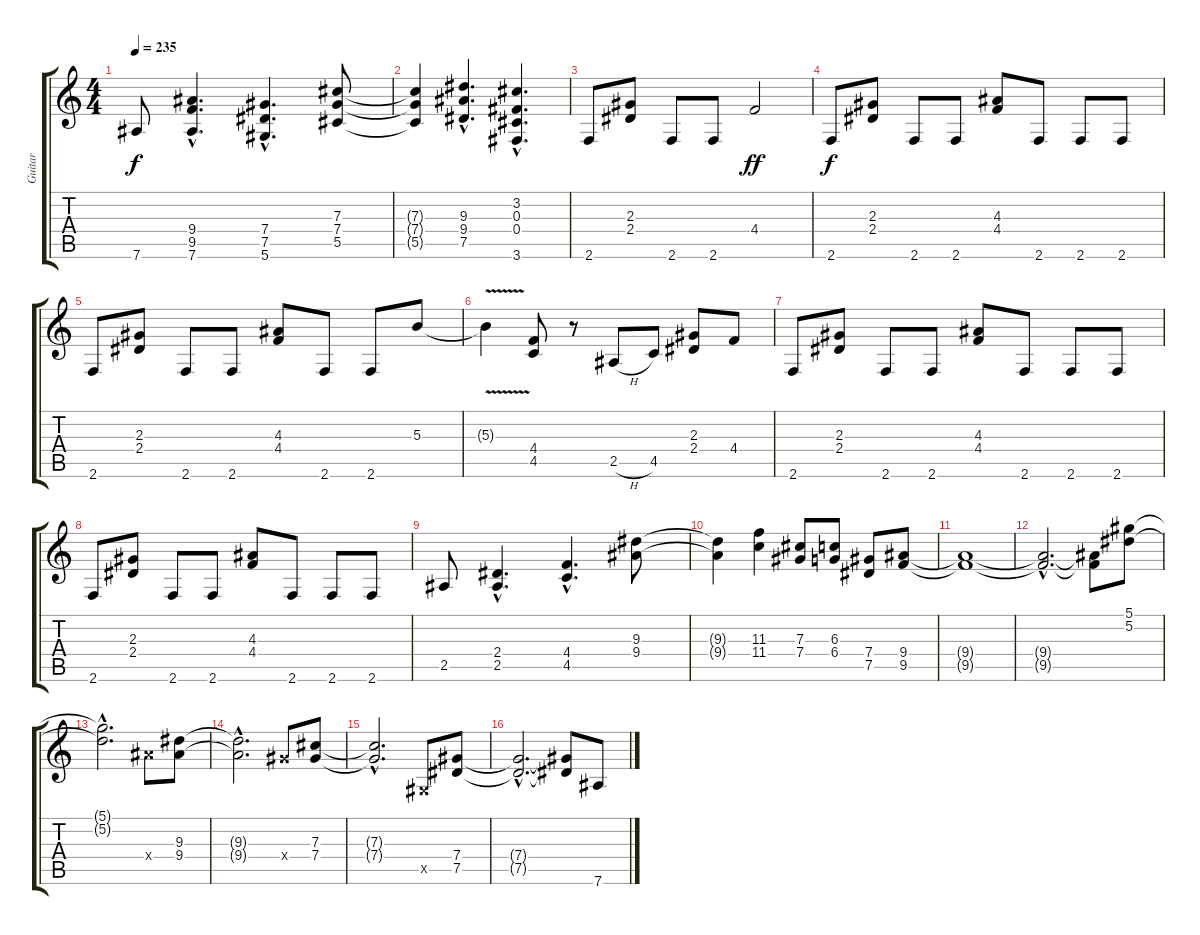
\track ("Guitar" "Guitar") {instrument overdrivenguitar}
\staff {score tabs}
\tuning (Eb4 Bb3 Gb3 Db3 Ab2 Eb2) {hide}
\ts (4 4)
\tempo 235
\clef g2
\ks c
7.6.8{dy f} (9.4{hac} 9.5{hac} 7.6{hac}).4{d} (7.4{hac} 7.5{hac} 5.6{hac}).4{d} (7.3 7.4 5.5).8 |
(7.3{t} 7.4{t} 5.5{t}).4 (9.3{hac} 9.4{hac} 7.5{hac}).4{d} (3.2{hac} 0.3{hac} 0.4{hac} 3.6{hac}).4{d} |
2.6.8 (2.3 2.4).8{volume 15} 2.6.8 2.6.8 4.4.2{dy ff} |
2.6.8{dy f} (2.3 2.4).8 2.6.8 2.6.8 (4.3 4.4).8 2.6.8 2.6.8 2.6.8 |
2.6.8 (2.3 2.4).8 2.6.8 2.6.8 (4.3 4.4).8 2.6.8 2.6.8 5.3.8 |
5.3{v t}.4 (4.4 4.5).8 r.8 2.5{h}.8 4.5.8 (2.3 2.4).8 4.4.8 |
2.6.8 (2.3 2.4).8 2.6.8 2.6.8 (4.3 4.4).8 2.6.8 2.6.8 2.6.8 |
2.6.8 (2.3 2.4).8 2.6.8 2.6.8 (4.3 4.4).8 2.6.8 2.6.8 2.6.8 |
2.5.8 (2.4{hac} 2.5{hac}).4{d} (4.4{hac} 4.5{hac}).4{d} (9.3 9.4).8 |
(9.3{t} 9.4{t}).4 (11.3 11.4).4 (7.3 7.4).8 (6.3 6.4).8 (7.4 7.5).8 (9.4 9.5).8 |
(9.4{t} 9.5{t}).1 |
(9.4{hac t} 9.5{hac t}).2{d} (9.4{t} 9.5{t}).8 (5.1 5.2).8 |
(5.1{hac t} 5.2{hac t}).2{d} 9.4{x}.8 (9.3 9.4).8 |
(9.3{hac t} 9.4{hac t}).2{d} 7.4{x}.8 (7.3 7.4).8 |
(7.3{hac t} 7.4{hac t}).2{d} 0.5{x}.8 (7.4 7.5).8 |
(7.4{hac t} 7.5{hac t}).2{d} (7.4{t} 7.5{t}).8 7.6.8
